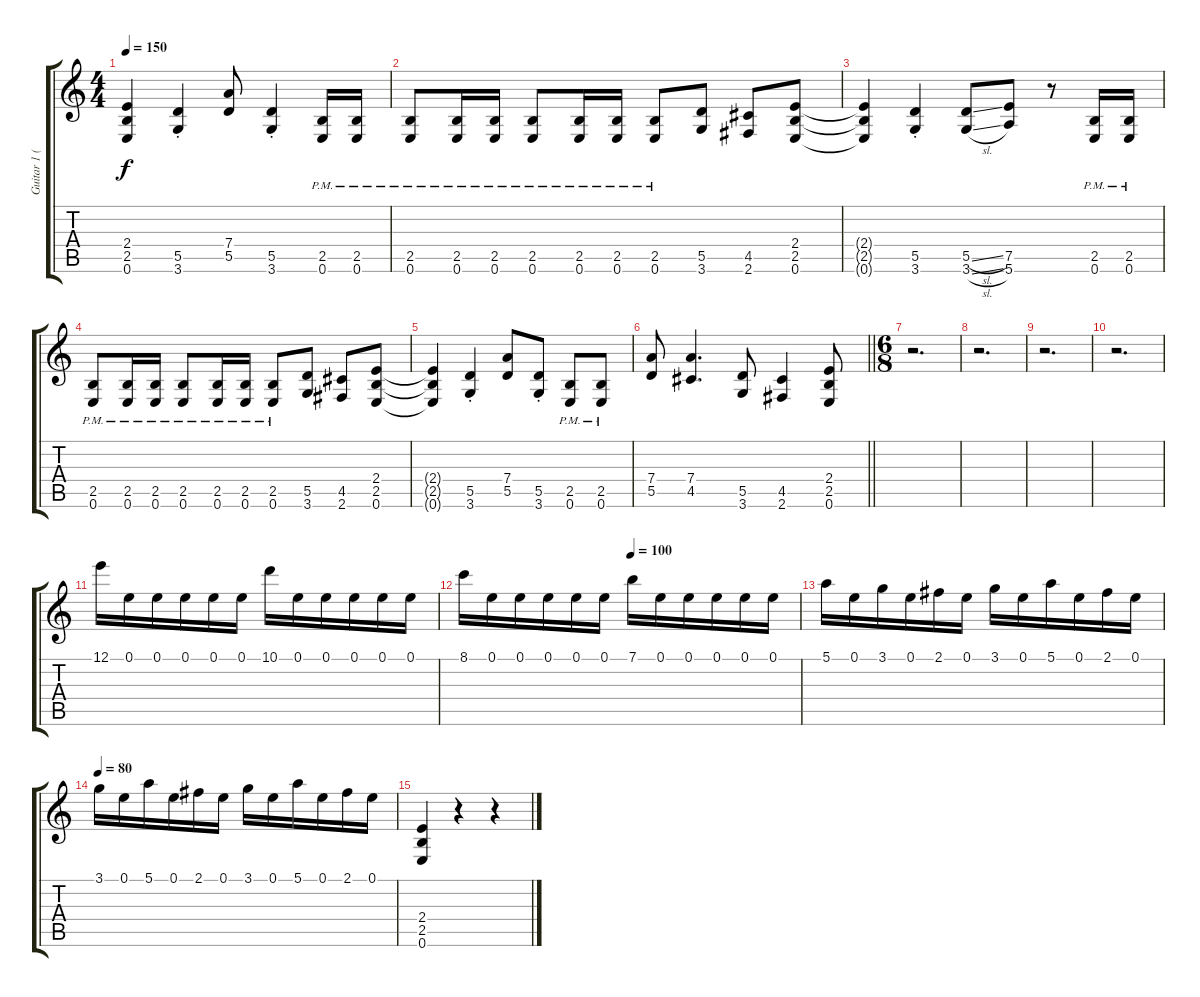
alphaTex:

\track ("Guitar 1 (Smith)" "Guitar 1 (") {instrument distortionguitar}
\staff {score tabs}
\tuning (E4 B3 G3 D3 A2 E2) {hide}
\ts (4 4)
\tempo 150
\clef g2
\ks c
(2.4{t} 2.5{t} 0.6{t}).4{dy f} (5.5{st} 3.6{st}).4 (7.4 5.5).8 (5.5{st} 3.6{st}).4 (2.5{pm} 0.6{pm}).16 (2.5{pm} 0.6{pm}).16 |
(2.5{pm} 0.6{pm}).8 (2.5{pm} 0.6{pm}).16 (2.5{pm} 0.6{pm}).16 (2.5{pm} 0.6{pm}).8 (2.5{pm} 0.6{pm}).16 (2.5{pm} 0.6{pm}).16 (2.5{pm} 0.6{pm}).8 (5.5 3.6).8 (4.5 2.6).8 (2.4 2.5 0.6).8 |
(2.4{t} 2.5{t} 0.6{t}).4 (5.5{st} 3.6{st}).4 (5.5{sl} 3.6{sl}).8 (7.5 5.6).8 r.8 (2.5{pm} 0.6{pm}).16 (2.5{pm} 0.6{pm}).16 |
(2.5{pm} 0.6{pm}).8 (2.5{pm} 0.6{pm}).16 (2.5{pm} 0.6{pm}).16 (2.5{pm} 0.6{pm}).8 (2.5{pm} 0.6{pm}).16 (2.5{pm} 0.6{pm}).16 (2.5{pm} 0.6{pm}).8 (5.5 3.6).8 (4.5 2.6).8 (2.4 2.5 0.6).8 |
(2.4{t} 2.5{t} 0.6{t}).4 (5.5{st} 3.6{st}).4 (7.4 5.5).8 (5.5{st} 3.6{st}).8 (2.5{pm} 0.6{pm}).8 (2.5{pm} 0.6{pm}).8 |
\barLineRight lightlight
(7.4 5.5).8 (7.4 4.5).4{d} (5.5 3.6).8 (4.5 2.6).4 (2.4 2.5 0.6).8 |
\ts (6 8)
r.2{d volume 14} |
r.2{d} |
r.2{d} |
r.2{d} |
12.1.16 0.1.16 0.1.16 0.1.16 0.1.16 0.1.16 10.1.16 0.1.16 0.1.16 0.1.16 0.1.16 0.1.16 |
\tempo (100 0.5)
8.1.16 0.1.16 0.1.16 0.1.16 0.1.16 0.1.16 7.1.16 0.1.16 0.1.16 0.1.16 0.1.16 0.1.16 |
5.1.16 0.1.16 3.1.16 0.1.16 2.1.16 0.1.16 3.1.16 0.1.16 5.1.16 0.1.16 2.1.16 0.1.16 |
\tempo 80
3.1.16 0.1.16 5.1.16 0.1.16 2.1.16 0.1.16 3.1.16 0.1.16 5.1.16 0.1.16 2.1.16 0.1.16 |
(2.4 2.5 0.6).4 r.4 r.4
